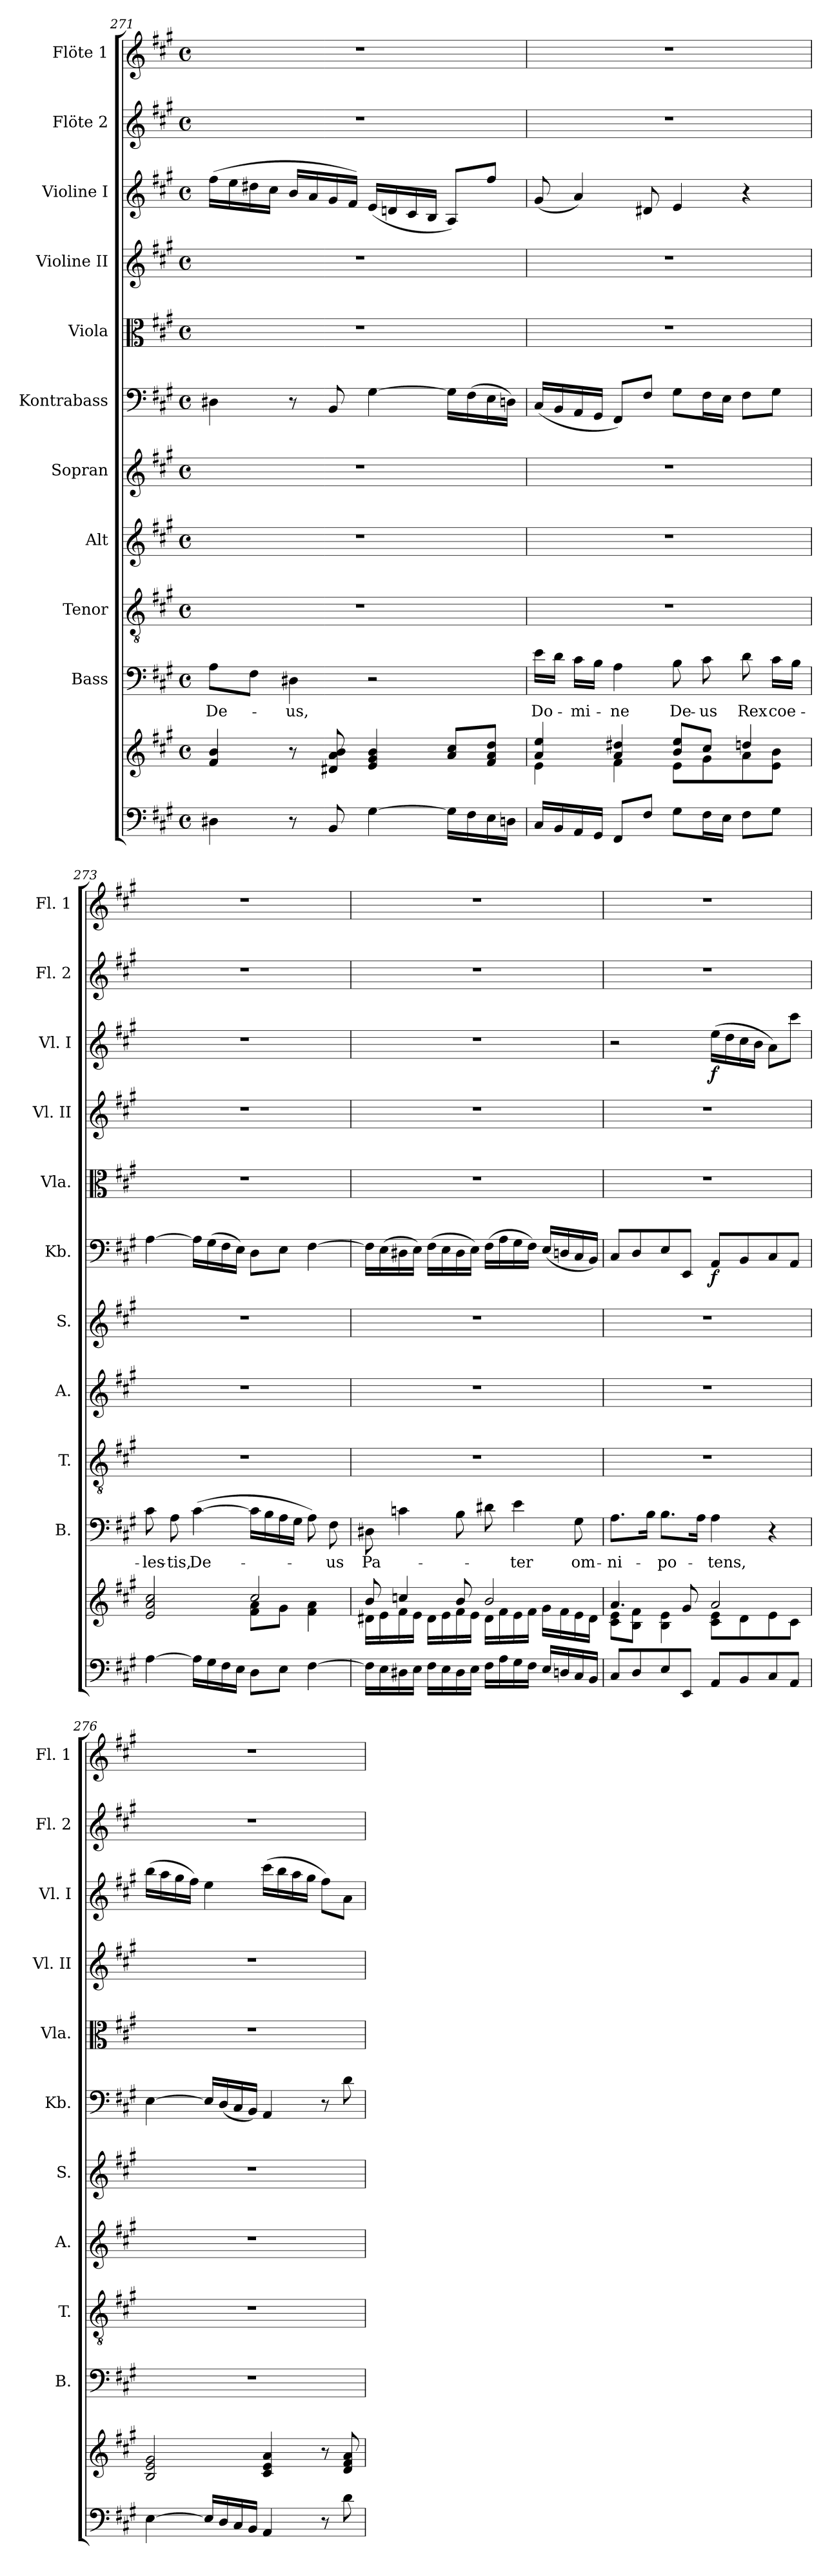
**kern	**kern	**kern	**text	**kern	**kern	**kern	**kern	**dynam	**kern	**kern	**kern	**dynam	**kern	**kern
*part11	*part11	*part10	*part10	*part9	*part8	*part7	*part6	*part6	*part5	*part4	*part3	*part3	*part2	*part1
*staff12	*staff11	*staff10	*staff10	*staff9	*staff8	*staff7	*staff6	*staff6	*staff5	*staff4	*staff3	*staff3	*staff2	*staff1
*	*	*I"Bass	*	*I"Tenor	*I"Alt	*I"Sopran	*I"Kontrabass	*	*I"Viola	*I"Violine II	*I"Violine I	*	*I"Flöte 2	*I"Flöte 1
*	*	*I'B.	*	*I'T.	*I'A.	*I'S.	*I'Kb.	*	*I'Vla.	*I'Vl. II	*I'Vl. I	*	*I'Fl. 2	*I'Fl. 1
*clefF4	*clefG2	*clefF4	*	*clefGv2	*clefG2	*clefG2	*clefF4	*	*clefC3	*clefG2	*clefG2	*	*clefG2	*clefG2
*	*	*	*	*	*	*	*ITrd7c12	*	*	*	*	*	*	*
*k[f#c#g#]	*k[f#c#g#]	*k[f#c#g#]	*	*k[f#c#g#]	*k[f#c#g#]	*k[f#c#g#]	*k[f#c#g#]	*	*k[f#c#g#]	*k[f#c#g#]	*k[f#c#g#]	*	*k[f#c#g#]	*k[f#c#g#]
*A:	*A:	*A:	*	*A:	*A:	*A:	*A:	*	*A:	*A:	*A:	*	*A:	*A:
*M4/4	*M4/4	*M4/4	*	*M4/4	*M4/4	*M4/4	*M4/4	*	*M4/4	*M4/4	*M4/4	*	*M4/4	*M4/4
*met(c)	*met(c)	*met(c)	*	*met(c)	*met(c)	*met(c)	*met(c)	*	*met(c)	*met(c)	*met(c)	*	*met(c)	*met(c)
=271	=271	=271	=271	=271	=271	=271	=271	=271	=271	=271	=271	=271	=271	=271
!	!	!	!LO:LY:b	!	!	!	!	!	!	!	!	!	!	!
4D#X\	4f#/ 4b/	8A\L	De-	1r	1r	1r	4DD#X\	.	1r	1r	(>16ff#\LL	.	1r	1r
.	.	.	.	.	.	.	.	.	.	.	16ee\	.	.	.
.	.	8F#\J	.	.	.	.	.	.	.	.	16dd#X\	.	.	.
.	.	.	.	.	.	.	.	.	.	.	16cc#\JJ	.	.	.
!	!	!	!LO:LY:b	!	!	!	!	!	!	!	!	!	!	!
8r	8r	4D#X\	-us,	.	.	.	8r	.	.	.	16b/LL	.	.	.
.	.	.	.	.	.	.	.	.	.	.	16a/	.	.	.
8BB/	8d#X/ 8a/ 8b/	.	.	.	.	.	8BBB/	.	.	.	16g#/	.	.	.
.	.	.	.	.	.	.	.	.	.	.	16f#/JJ)	.	.	.
[4G#\	4e/ 4g#/ 4b/	2r	.	.	.	.	[4GG#\	.	.	.	(<16e/LL	.	.	.
.	.	.	.	.	.	.	.	.	.	.	16dn/	.	.	.
.	.	.	.	.	.	.	.	.	.	.	16c#/	.	.	.
.	.	.	.	.	.	.	.	.	.	.	16B/JJ	.	.	.
16G#\LL]	8a/ 8cc#/L	.	.	.	.	.	16GG#\LL]	.	.	.	8A/L)	.	.	.
16F#\	.	.	.	.	.	.	(>16FF#\	.	.	.	.	.	.	.
16E\	8f#/ 8a/ 8dd/J	.	.	.	.	.	16EE\	.	.	.	8ff#/J	.	.	.
16Dn\JJ	.	.	.	.	.	.	16DDn\JJ)	.	.	.	.	.	.	.
!!LO:PB:g=z
=272	=272	=272	=272	=272	=272	=272	=272	=272	=272	=272	=272	=272	=272	=272
*	*^	*	*	*	*	*	*	*	*	*	*	*	*	*
!	!	!	!	!LO:LY:b	!	!	!	!	!	!	!	!	!	!	!
16C#/LL	4a/ 4ee/	4e\	16e\LL	Do-	1r	1r	1r	(<16CC#/LL	.	1r	1r	(<8g#/	.	1r	1r
16BB/	.	.	16d\JJ	.	.	.	.	16BBB/	.	.	.	.	.	.	.
!	!	!	!	!LO:LY:b	!	!	!	!	!	!	!	!	!	!	!
16AA/	.	.	16c#\LL	-mi-	.	.	.	16AAA/	.	.	.	4a/)	.	.	.
16GG#/JJ	.	.	16B\JJ	.	.	.	.	16GGG#/JJ	.	.	.	.	.	.	.
!	!	!	!	!LO:LY:b	!	!	!	!	!	!	!	!	!	!	!
8FF#/L	4a/ 4dd#X/	4f#\	4A\	-ne	.	.	.	8FFF#/L)	.	.	.	.	.	.	.
8F#/J	.	.	.	.	.	.	.	8FF#/J	.	.	.	8d#X/	.	.	.
!	!	!	!	!LO:LY:b	!	!	!	!	!	!	!	!	!	!	!
8G#\L	8b/ 8ee/L	8e\L	8B\	De-	.	.	.	8GG#\L	.	.	.	4e/	.	.	.
!	!	!	!	!LO:LY:b	!	!	!	!	!	!	!	!	!	!	!
16F#\L	8cc#/J	8g#\	8c#\	-us	.	.	.	16FF#\L	.	.	.	.	.	.	.
16E\JJ	.	.	.	.	.	.	.	16EE\JJ	.	.	.	.	.	.	.
!	!	!	!	!LO:LY:b	!	!	!	!	!	!	!	!	!	!	!
8F#\L	4ddn/	8a\	8d\	Rex	.	.	.	8FF#\L	.	.	.	4r	.	.	.
!	!	!	!	!LO:LY:b	!	!	!	!	!	!	!	!	!	!	!
8G#\J	.	8e\ 8b\J	16c#\LL	coe-	.	.	.	8GG#\J	.	.	.	.	.	.	.
.	.	.	16B\JJ	.	.	.	.	.	.	.	.	.	.	.	.
=273	=273	=273	=273	=273	=273	=273	=273	=273	=273	=273	=273	=273	=273	=273	=273
!	!	!	!	!LO:LY:b	!	!	!	!	!	!	!	!	!	!	!
[4A\	2e/ 2a/ 2cc#/	2ryy	8c#\	-les-	1r	1r	1r	[4AA\	.	1r	1r	1r	.	1r	1r
!	!	!	!	!LO:LY:b	!	!	!	!	!	!	!	!	!	!	!
.	.	.	8A\	-tis,	.	.	.	.	.	.	.	.	.	.	.
!	!	!	!	!LO:LY:b	!	!	!	!	!	!	!	!	!	!	!
16A\LL]	.	.	(>[4c#\	De-	.	.	.	16AA\LL]	.	.	.	.	.	.	.
16G#\	.	.	.	.	.	.	.	(>16GG#\	.	.	.	.	.	.	.
16F#\	.	.	.	.	.	.	.	16FF#\	.	.	.	.	.	.	.
16E\JJ	.	.	.	.	.	.	.	16EE\JJ)	.	.	.	.	.	.	.
8D\L	2cc#/	8f#\ 8a\L	16c#\LL]	.	.	.	.	8DD\L	.	.	.	.	.	.	.
.	.	.	16B\	.	.	.	.	.	.	.	.	.	.	.	.
8E\J	.	8g#\J	16A\	.	.	.	.	8EE\J	.	.	.	.	.	.	.
.	.	.	16G#\JJ	.	.	.	.	.	.	.	.	.	.	.	.
[4F#\	.	4f#\ 4a\	8A\)	.	.	.	.	[4FF#\	.	.	.	.	.	.	.
!	!	!	!	!LO:LY:b	!	!	!	!	!	!	!	!	!	!	!
.	.	.	8F#\	-us	.	.	.	.	.	.	.	.	.	.	.
=274	=274	=274	=274	=274	=274	=274	=274	=274	=274	=274	=274	=274	=274	=274	=274
!	!	!	!	!LO:LY:b	!	!	!	!	!	!	!	!	!	!	!
16F#\LL]	8b/	16d#X\LL	8D#X\	Pa-	1r	1r	1r	16FF#\LL]	.	1r	1r	1r	.	1r	1r
16E\	.	16e\	.	.	.	.	.	(>16EE\	.	.	.	.	.	.	.
16D#X\	4ccn/	16f#\	4cn\	.	.	.	.	16DD#X\	.	.	.	.	.	.	.
16E\JJ	.	16e\JJ	.	.	.	.	.	16EE\JJ)	.	.	.	.	.	.	.
16F#\LL	.	16d#\LL	.	.	.	.	.	(>16FF#\LL	.	.	.	.	.	.	.
16E\	.	16e\	.	.	.	.	.	16EE\	.	.	.	.	.	.	.
16D#\	8b/	16f#\	8B\	.	.	.	.	16DD#\	.	.	.	.	.	.	.
16E\JJ	.	16e\JJ	.	.	.	.	.	16EE\JJ)	.	.	.	.	.	.	.
16F#\LL	2b/	16d#\LL	8d#X\	.	.	.	.	(>16FF#\LL	.	.	.	.	.	.	.
16A\	.	16f#\	.	.	.	.	.	16AA\	.	.	.	.	.	.	.
!	!	!	!	!LO:LY:b	!	!	!	!	!	!	!	!	!	!	!
16G#\	.	16e\	4e\	-ter	.	.	.	16GG#\	.	.	.	.	.	.	.
16F#\JJ	.	16f#\JJ	.	.	.	.	.	16FF#\JJ)	.	.	.	.	.	.	.
16E/LL	.	16g#\LL	.	.	.	.	.	(<16EE/LL	.	.	.	.	.	.	.
16Dn/	.	16f#\	.	.	.	.	.	16DDn/	.	.	.	.	.	.	.
!	!	!	!	!LO:LY:b	!	!	!	!	!	!	!	!	!	!	!
16C#/	.	16e\	8G#\	om-	.	.	.	16CC#/	.	.	.	.	.	.	.
16BB/JJ	.	16d#\JJ	.	.	.	.	.	16BBB/JJ)	.	.	.	.	.	.	.
!!LO:PB:g=z
=275	=275	=275	=275	=275	=275	=275	=275	=275	=275	=275	=275	=275	=275	=275	=275
!	!	!	!	!LO:LY:b	!	!	!	!	!	!	!	!	!	!	!
8C#/L	4.a/	8c#\ 8e\L	8.A\L	-ni-	1r	1r	1r	8CC#/L	.	1r	1r	2r	.	1r	1r
8D/	.	8B\ 8f#\J	.	.	.	.	.	8DD/	.	.	.	.	.	.	.
.	.	.	16B\Jk	.	.	.	.	.	.	.	.	.	.	.	.
!	!	!	!	!LO:LY:b	!	!	!	!	!	!	!	!	!	!	!
8E/	.	4B\ 4e\	8.B\L	-po-	.	.	.	8EE/	.	.	.	.	.	.	.
8EE/J	8g#/	.	.	.	.	.	.	8EEE/J	.	.	.	.	.	.	.
.	.	.	16A\Jk	.	.	.	.	.	.	.	.	.	.	.	.
!	!	!	!	!LO:LY:b	!	!	!	!	!LO:DY:b	!	!	!	!LO:DY:b	!	!
8AA/L	2a/	8c#\ 8e\L	4A\	-tens,	.	.	.	8AAA/L	f	.	.	(>16ee\LL	f	.	.
.	.	.	.	.	.	.	.	.	.	.	.	16dd\	.	.	.
8BB/	.	8d\	.	.	.	.	.	8BBB/	.	.	.	16cc#\	.	.	.
.	.	.	.	.	.	.	.	.	.	.	.	16b\JJ	.	.	.
8C#/	.	8e\	4r	.	.	.	.	8CC#/	.	.	.	8a\L)	.	.	.
8AA/J	.	8c#\J	.	.	.	.	.	8AAA/J	.	.	.	8ccc#\J	.	.	.
*	*v	*v	*	*	*	*	*	*	*	*	*	*	*	*	*
=276	=276	=276	=276	=276	=276	=276	=276	=276	=276	=276	=276	=276	=276	=276
[4E\	2B/ 2e/ 2g#/	1r	.	1r	1r	1r	[4EE\	.	1r	1r	(>16bb\LL	.	1r	1r
.	.	.	.	.	.	.	.	.	.	.	16aa\	.	.	.
.	.	.	.	.	.	.	.	.	.	.	16gg#\	.	.	.
.	.	.	.	.	.	.	.	.	.	.	16ff#\JJ)	.	.	.
16E/LL]	.	.	.	.	.	.	16EE/LL]	.	.	.	4ee\	.	.	.
16D/	.	.	.	.	.	.	(<16DD/	.	.	.	.	.	.	.
16C#/	.	.	.	.	.	.	16CC#/	.	.	.	.	.	.	.
16BB/JJ	.	.	.	.	.	.	16BBB/JJ)	.	.	.	.	.	.	.
4AA/	4c#/ 4e/ 4a/	.	.	.	.	.	4AAA/	.	.	.	(>16ccc#\LL	.	.	.
.	.	.	.	.	.	.	.	.	.	.	16bb\	.	.	.
.	.	.	.	.	.	.	.	.	.	.	16aa\	.	.	.
.	.	.	.	.	.	.	.	.	.	.	16gg#\JJ	.	.	.
8r	8r	.	.	.	.	.	8r	.	.	.	8ff#\L)	.	.	.
8d\	8d/ 8f#/ 8a/	.	.	.	.	.	8D\	.	.	.	8a\J	.	.	.
=	=	=	=	=	=	=	=	=	=	=	=	=	=	=
*-	*-	*-	*-	*-	*-	*-	*-	*-	*-	*-	*-	*-	*-	*-
